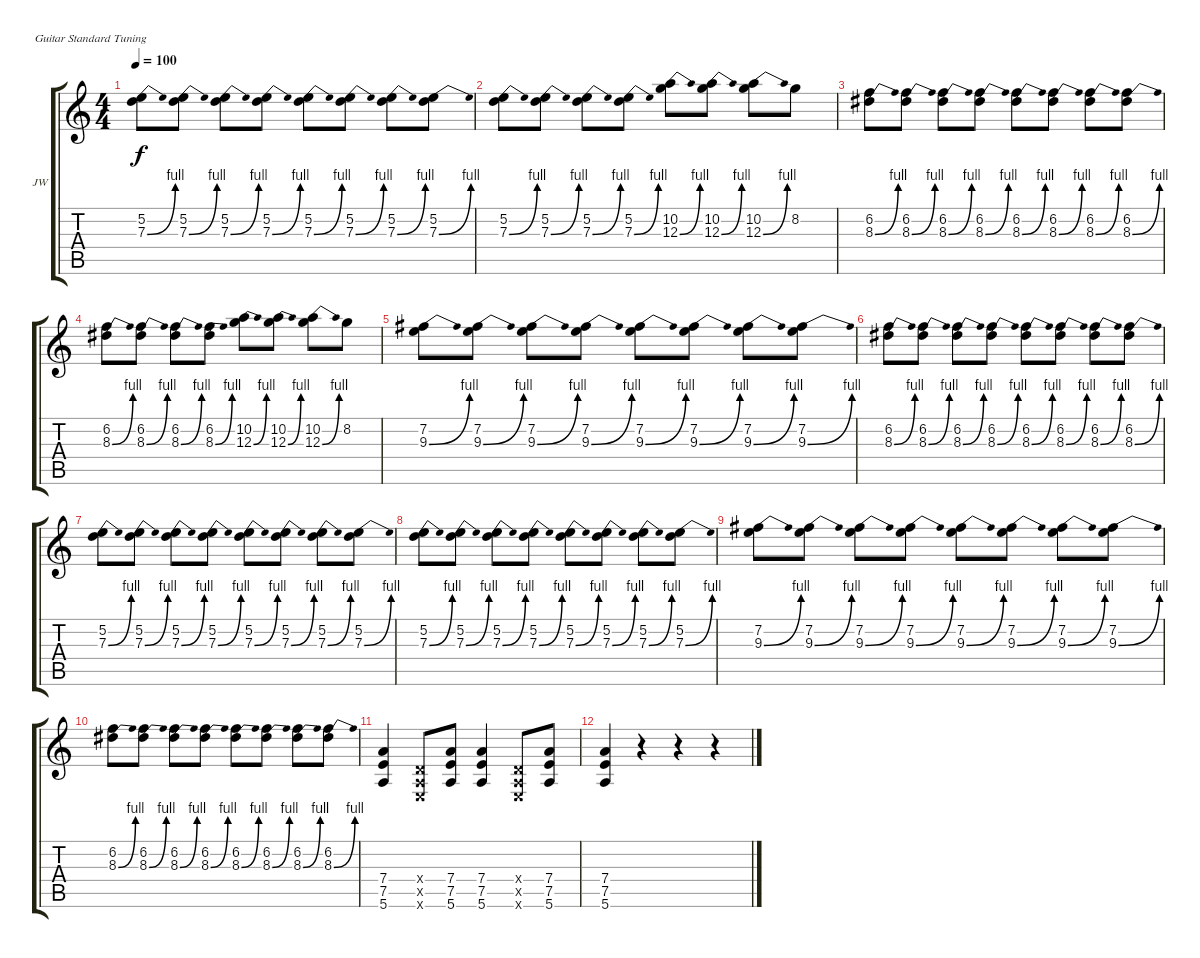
\defaultSystemsLayout 4
\bracketExtendMode groupsimilarinstruments
\firstSystemTrackNameOrientation horizontal
\otherSystemsTrackNameOrientation horizontal
\track ("Solo Guitar - Jason White" "JW") {instrument distortionguitar}
\staff {score tabs}
\tuning (E4 B3 G3 D3 A2 E2)
\ts (4 4)
\tempo 100
\clef g2
\ks c
(5.2 7.3{be (bend 0 0 15 4)}).8{dy f} (5.2 7.3{be (bend 0 0 15 4)}).8 (5.2 7.3{be (bend 0 0 15 4)}).8 (5.2 7.3{be (bend 0 0 15 4)}).8 (5.2 7.3{be (bend 0 0 15 4)}).8 (5.2 7.3{be (bend 0 0 15 4)}).8 (5.2 7.3{be (bend 0 0 15 4)}).8 (5.2 7.3{be (bend 0 0 15 4)}).8 |
(5.2 7.3{be (bend 0 0 15 4)}).8 (5.2 7.3{be (bend 0 0 15 4)}).8 (5.2 7.3{be (bend 0 0 15 4)}).8 (5.2 7.3{be (bend 0 0 15 4)}).8 (12.3{be (bend 0 0 15 4)} 10.2).8 (12.3{be (bend 0 0 15 4)} 10.2).8 (12.3{be (bend 0 0 15 4)} 10.2).8 8.2.8 |
(6.2 8.3{be (bend 0 0 15 4)}).8 (6.2 8.3{be (bend 0 0 15 4)}).8 (6.2 8.3{be (bend 0 0 15 4)}).8 (6.2 8.3{be (bend 0 0 15 4)}).8 (6.2 8.3{be (bend 0 0 15 4)}).8 (6.2 8.3{be (bend 0 0 15 4)}).8 (6.2 8.3{be (bend 0 0 15 4)}).8 (6.2 8.3{be (bend 0 0 15 4)}).8 |
(6.2 8.3{be (bend 0 0 15 4)}).8 (6.2 8.3{be (bend 0 0 15 4)}).8 (6.2 8.3{be (bend 0 0 15 4)}).8 (6.2 8.3{be (bend 0 0 15 4)}).8 (12.3{be (bend 0 0 15 4)} 10.2).8 (12.3{be (bend 0 0 15 4)} 10.2).8 (12.3{be (bend 0 0 15 4)} 10.2).8 8.2.8 |
(9.3{be (bend 0 0 15 4)} 7.2).8 (9.3{be (bend 0 0 15 4)} 7.2).8 (9.3{be (bend 0 0 15 4)} 7.2).8 (9.3{be (bend 0 0 15 4)} 7.2).8 (9.3{be (bend 0 0 15 4)} 7.2).8 (9.3{be (bend 0 0 15 4)} 7.2).8 (9.3{be (bend 0 0 15 4)} 7.2).8 (9.3{be (bend 0 0 15 4)} 7.2).8 |
(6.2 8.3{be (bend 0 0 15 4)}).8 (6.2 8.3{be (bend 0 0 15 4)}).8 (6.2 8.3{be (bend 0 0 15 4)}).8 (6.2 8.3{be (bend 0 0 15 4)}).8 (6.2 8.3{be (bend 0 0 15 4)}).8 (6.2 8.3{be (bend 0 0 15 4)}).8 (6.2 8.3{be (bend 0 0 15 4)}).8 (6.2 8.3{be (bend 0 0 15 4)}).8 |
(5.2 7.3{be (bend 0 0 15 4)}).8 (5.2 7.3{be (bend 0 0 15 4)}).8 (5.2 7.3{be (bend 0 0 15 4)}).8 (5.2 7.3{be (bend 0 0 15 4)}).8 (5.2 7.3{be (bend 0 0 15 4)}).8 (5.2 7.3{be (bend 0 0 15 4)}).8 (5.2 7.3{be (bend 0 0 15 4)}).8 (5.2 7.3{be (bend 0 0 15 4)}).8 |
(5.2 7.3{be (bend 0 0 15 4)}).8 (5.2 7.3{be (bend 0 0 15 4)}).8 (5.2 7.3{be (bend 0 0 15 4)}).8 (5.2 7.3{be (bend 0 0 15 4)}).8 (5.2 7.3{be (bend 0 0 15 4)}).8 (5.2 7.3{be (bend 0 0 15 4)}).8 (5.2 7.3{be (bend 0 0 15 4)}).8 (5.2 7.3{be (bend 0 0 15 4)}).8 |
(9.3{be (bend 0 0 15 4)} 7.2).8 (9.3{be (bend 0 0 15 4)} 7.2).8 (9.3{be (bend 0 0 15 4)} 7.2).8 (9.3{be (bend 0 0 15 4)} 7.2).8 (9.3{be (bend 0 0 15 4)} 7.2).8 (9.3{be (bend 0 0 15 4)} 7.2).8 (9.3{be (bend 0 0 15 4)} 7.2).8 (9.3{be (bend 0 0 15 4)} 7.2).8 |
(6.2 8.3{be (bend 0 0 15 4)}).8 (6.2 8.3{be (bend 0 0 15 4)}).8 (6.2 8.3{be (bend 0 0 15 4)}).8 (6.2 8.3{be (bend 0 0 15 4)}).8 (6.2 8.3{be (bend 0 0 15 4)}).8 (6.2 8.3{be (bend 0 0 15 4)}).8 (6.2 8.3{be (bend 0 0 15 4)}).8 (6.2 8.3{be (bend 0 0 15 4)}).8 |
(5.6 7.5 7.4).4 (0.5{x} 0.4{x} 0.6{x}).8 (7.5 7.4 5.6).8 (7.5 7.4 5.6).4 (0.6{x} 0.4{x} 0.5{x}).8 (5.6 7.5 7.4).8 |
(5.6 7.5 7.4).4 r.4 r.4 r.4
